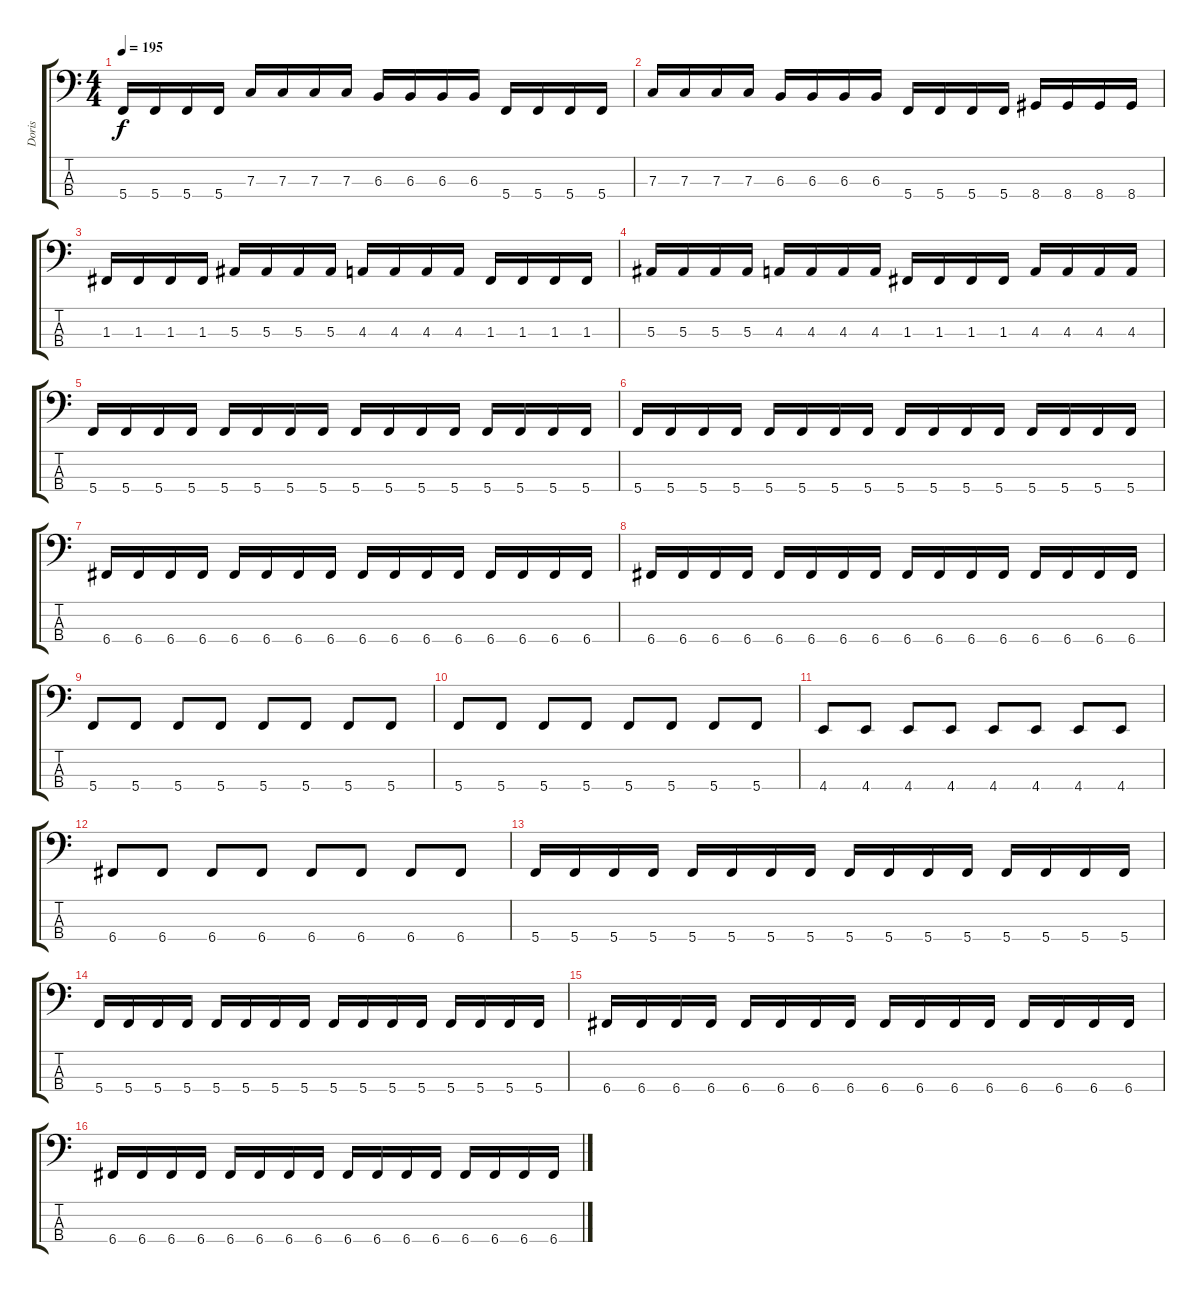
\track ("Doris" "Doris") {instrument electricbassfinger}
\staff {score tabs}
\tuning (Eb2 Bb1 F1 C1) {hide}
\ts (4 4)
\tempo 195
\clef f4
\ks c
5.4.16{dy f} 5.4.16 5.4.16 5.4.16 7.3.16 7.3.16 7.3.16 7.3.16 6.3.16 6.3.16 6.3.16 6.3.16 5.4.16 5.4.16 5.4.16 5.4.16 |
7.3.16 7.3.16 7.3.16 7.3.16 6.3.16 6.3.16 6.3.16 6.3.16 5.4.16 5.4.16 5.4.16 5.4.16 8.4.16 8.4.16 8.4.16 8.4.16 |
1.3.16 1.3.16 1.3.16 1.3.16 5.3.16 5.3.16 5.3.16 5.3.16 4.3.16 4.3.16 4.3.16 4.3.16 1.3.16 1.3.16 1.3.16 1.3.16 |
5.3.16 5.3.16 5.3.16 5.3.16 4.3.16 4.3.16 4.3.16 4.3.16 1.3.16 1.3.16 1.3.16 1.3.16 4.3.16 4.3.16 4.3.16 4.3.16 |
5.4.16 5.4.16 5.4.16 5.4.16 5.4.16 5.4.16 5.4.16 5.4.16 5.4.16 5.4.16 5.4.16 5.4.16 5.4.16 5.4.16 5.4.16 5.4.16 |
5.4.16 5.4.16 5.4.16 5.4.16 5.4.16 5.4.16 5.4.16 5.4.16 5.4.16 5.4.16 5.4.16 5.4.16 5.4.16 5.4.16 5.4.16 5.4.16 |
6.4.16 6.4.16 6.4.16 6.4.16 6.4.16 6.4.16 6.4.16 6.4.16 6.4.16 6.4.16 6.4.16 6.4.16 6.4.16 6.4.16 6.4.16 6.4.16 |
6.4.16 6.4.16 6.4.16 6.4.16 6.4.16 6.4.16 6.4.16 6.4.16 6.4.16 6.4.16 6.4.16 6.4.16 6.4.16 6.4.16 6.4.16 6.4.16 |
5.4.8 5.4.8 5.4.8 5.4.8 5.4.8 5.4.8 5.4.8 5.4.8 |
5.4.8 5.4.8 5.4.8 5.4.8 5.4.8 5.4.8 5.4.8 5.4.8 |
4.4.8 4.4.8 4.4.8 4.4.8 4.4.8 4.4.8 4.4.8 4.4.8 |
6.4.8 6.4.8 6.4.8 6.4.8 6.4.8 6.4.8 6.4.8 6.4.8 |
5.4.16 5.4.16 5.4.16 5.4.16 5.4.16 5.4.16 5.4.16 5.4.16 5.4.16 5.4.16 5.4.16 5.4.16 5.4.16 5.4.16 5.4.16 5.4.16 |
5.4.16 5.4.16 5.4.16 5.4.16 5.4.16 5.4.16 5.4.16 5.4.16 5.4.16 5.4.16 5.4.16 5.4.16 5.4.16 5.4.16 5.4.16 5.4.16 |
6.4.16 6.4.16 6.4.16 6.4.16 6.4.16 6.4.16 6.4.16 6.4.16 6.4.16 6.4.16 6.4.16 6.4.16 6.4.16 6.4.16 6.4.16 6.4.16 |
6.4.16 6.4.16 6.4.16 6.4.16 6.4.16 6.4.16 6.4.16 6.4.16 6.4.16 6.4.16 6.4.16 6.4.16 6.4.16 6.4.16 6.4.16 6.4.16
